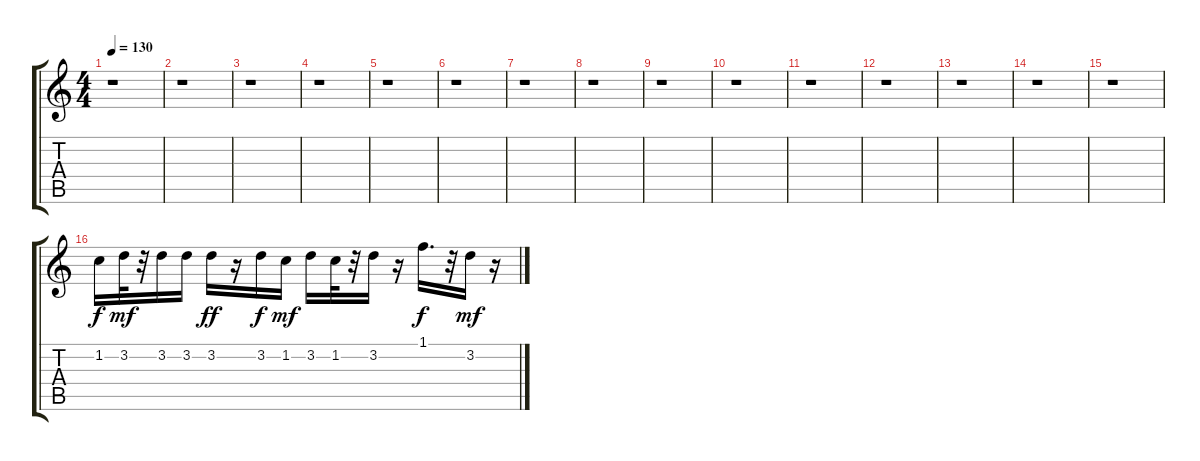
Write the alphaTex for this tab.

\track "" {instrument electricguitarmuted}
\staff {score tabs}
\tuning (E4 B3 G3 D3 A2 E2) {hide}
\ts (4 4)
\tempo 130
\clef g2
\ks c
r.1{dy mf} |
r.1 |
r.1 |
r.1 |
r.1 |
r.1 |
r.1 |
r.1 |
r.1 |
r.1 |
r.1 |
r.1 |
r.1 |
r.1 |
r.1 |
1.2.16{dy f} 3.2.32{dy mf} r.32 3.2.16 3.2.16 3.2.16{dy ff} r.16 3.2.16{dy f} 1.2.16{dy mf} 3.2.16 1.2.32 r.32 3.2.16 r.16 1.1.16{d dy f} r.32 3.2.16{dy mf} r.16
